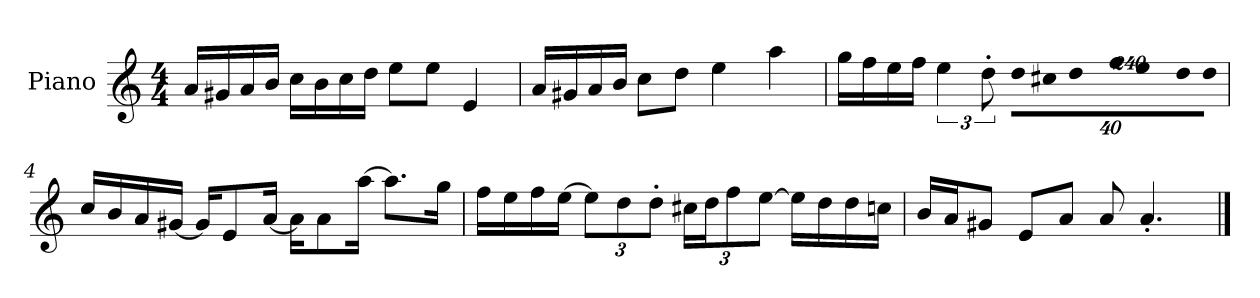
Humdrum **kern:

**kern
*part1
*staff1
*I"Piano
*I'P-no
*clefG2
*k[]
*M4/4
*MM90
=1
16a/LL
16g#X/
16a/
16b/JJ
16cc\LL
16b\
16cc\
16dd\JJ
8ee\L
8ee\J
4e/
=2
16a/LL
16g#X/
16a/
16b/JJ
8cc\L
8dd\J
4ee\
4aa\
=3
16gg\LL
16ff\
16ee\
16ff\JJ
6ee\
12dd'\
*Xbrackettup
!LO:N:vis=32
640%23dd\KLL
!LO:N:vis=16
1920%137cc#X\
!LO:N:vis=32
640%23dd\K
!LO:N:vis=16
1920%137ff\J
!LO:N:vis=8
960%137ee\
!LO:N:vis=16
1920%137dd\L
!LO:N:vis=16
1920%137dd\JJ
!!LO:LB:g=z
=4
16cc/LL
16b/
16a/
[16g#X/JJ
16g#/KL]
8e/
[16a/Jk
16a\KL]
8a\
[16aa\Jk
8.aa\L]
16gg\Jk
=5
16ff\LL
16ee\
16ff\
[16ee\JJ
12ee\L]
12dd\
12dd'\J
24cc#X\LL
24dd\J
12ff\
[12ee\J
16ee\LL]
16dd\
16dd\
16ccn\JJ
=6
16b/LL
16a/J
8g#X/J
8e/L
8a/J
8a/
4.a'/
==
*-
